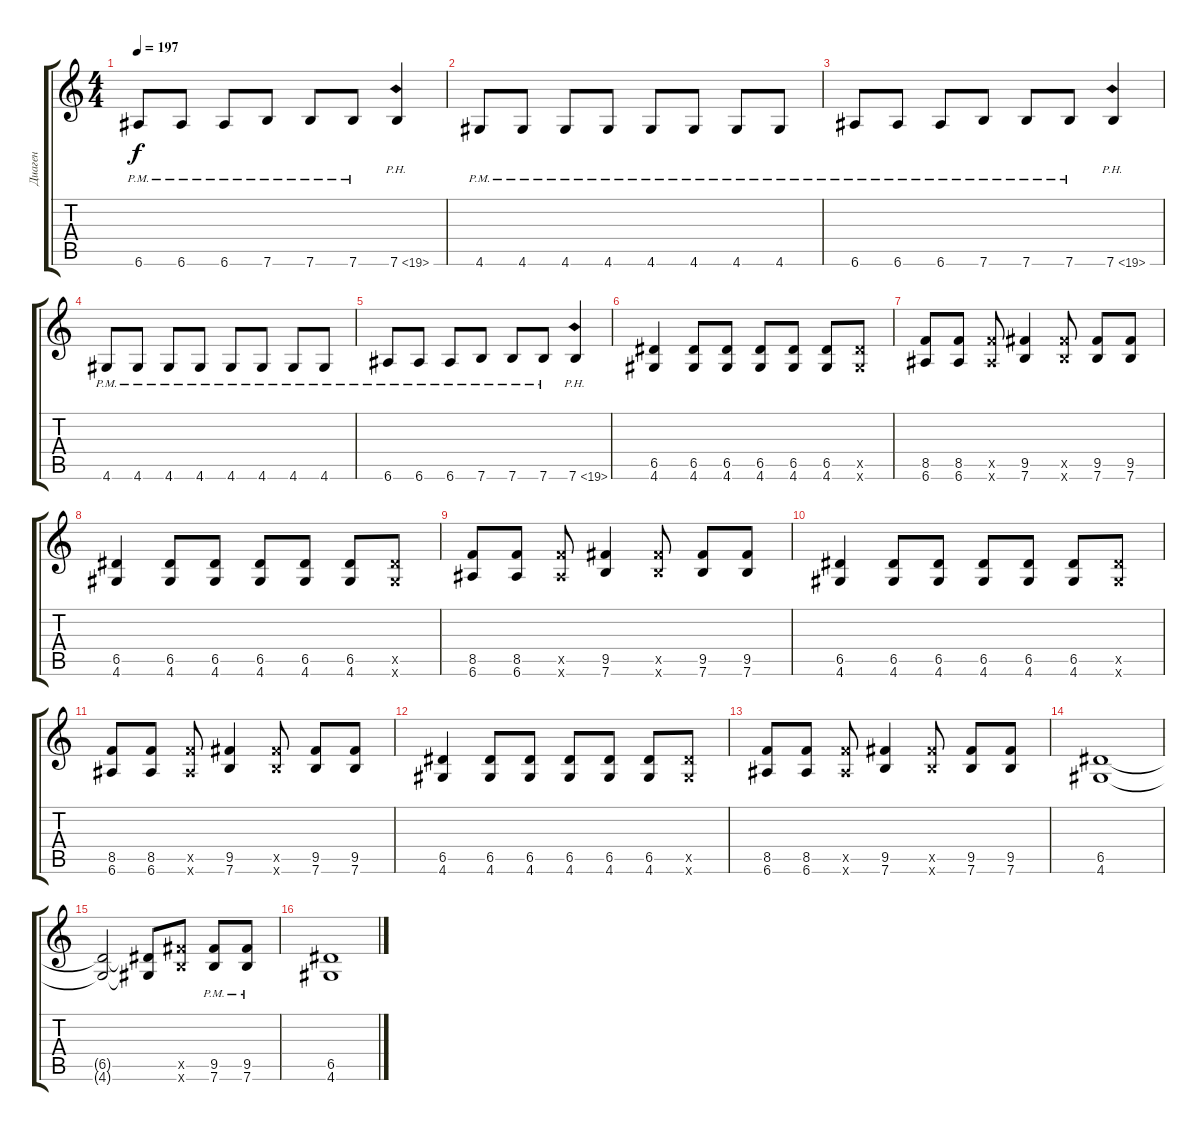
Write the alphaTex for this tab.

\track ("Диаген" "Диаген") {instrument distortionguitar}
\staff {score tabs}
\tuning (E4 B3 G3 D3 A2 E2) {hide}
\ts (4 4)
\tempo 197
\clef g2
\ks c
6.6{pm}.8{dy f} 6.6{pm}.8 6.6{pm}.8 7.6{pm}.8 7.6{pm}.8 7.6{pm}.8 7.6{ph 12}.4 |
4.6{pm}.8 4.6{pm}.8 4.6{pm}.8 4.6{pm}.8 4.6{pm}.8 4.6{pm}.8 4.6{pm}.8 4.6{pm}.8 |
6.6{pm}.8 6.6{pm}.8 6.6{pm}.8 7.6{pm}.8 7.6{pm}.8 7.6{pm}.8 7.6{ph 12}.4 |
4.6{pm}.8 4.6{pm}.8 4.6{pm}.8 4.6{pm}.8 4.6{pm}.8 4.6{pm}.8 4.6{pm}.8 4.6{pm}.8 |
6.6{pm}.8 6.6{pm}.8 6.6{pm}.8 7.6{pm}.8 7.6{pm}.8 7.6{pm}.8 7.6{ph 12}.4 |
(6.5 4.6).4 (6.5 4.6).8 (6.5 4.6).8 (6.5 4.6).8 (6.5 4.6).8 (6.5 4.6).8 (6.5{x} 4.6{x}).8 |
(8.5 6.6).8 (8.5 6.6).8 (8.5{x} 6.6{x}).8 (9.5 7.6).4 (9.5{x} 7.6{x}).8 (9.5 7.6).8 (9.5 7.6).8 |
(6.5 4.6).4 (6.5 4.6).8 (6.5 4.6).8 (6.5 4.6).8 (6.5 4.6).8 (6.5 4.6).8 (6.5{x} 4.6{x}).8 |
(8.5 6.6).8 (8.5 6.6).8 (8.5{x} 6.6{x}).8 (9.5 7.6).4 (9.5{x} 7.6{x}).8 (9.5 7.6).8 (9.5 7.6).8 |
(6.5 4.6).4 (6.5 4.6).8 (6.5 4.6).8 (6.5 4.6).8 (6.5 4.6).8 (6.5 4.6).8 (6.5{x} 4.6{x}).8 |
(8.5 6.6).8 (8.5 6.6).8 (8.5{x} 6.6{x}).8 (9.5 7.6).4 (9.5{x} 7.6{x}).8 (9.5 7.6).8 (9.5 7.6).8 |
(6.5 4.6).4 (6.5 4.6).8 (6.5 4.6).8 (6.5 4.6).8 (6.5 4.6).8 (6.5 4.6).8 (6.5{x} 4.6{x}).8 |
(8.5 6.6).8 (8.5 6.6).8 (8.5{x} 6.6{x}).8 (9.5 7.6).4 (9.5{x} 7.6{x}).8 (9.5 7.6).8 (9.5 7.6).8 |
(6.5 4.6).1 |
(6.5{t} 4.6{t}).2 (6.5{t} 4.6{t}).8 (9.5{x} 7.6{x}).8 (9.5{pm} 7.6{pm}).8 (9.5{pm} 7.6{pm}).8 |
(6.5 4.6).1
